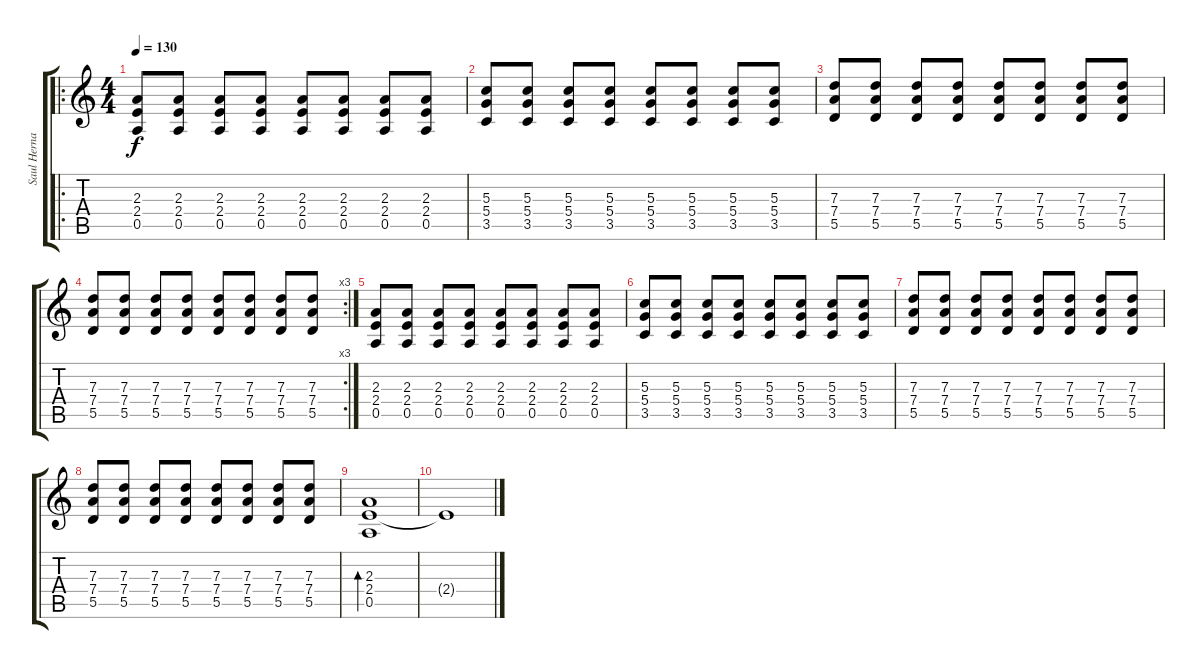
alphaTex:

\track ("Saul Hernandez" "Saul Herna") {instrument electricguitarclean}
\staff {score tabs}
\tuning (E4 B3 G3 D3 A2 E2) {hide}
\ro
\ts (4 4)
\tempo 130
\clef g2
\ks c
(2.3 2.4 0.5).8{dy f} (2.3 2.4 0.5).8 (2.3 2.4 0.5).8 (2.3 2.4 0.5).8 (2.3 2.4 0.5).8 (2.3 2.4 0.5).8 (2.3 2.4 0.5).8 (2.3 2.4 0.5).8 |
(5.3 5.4 3.5).8 (5.3 5.4 3.5).8 (5.3 5.4 3.5).8 (5.3 5.4 3.5).8 (5.3 5.4 3.5).8 (5.3 5.4 3.5).8 (5.3 5.4 3.5).8 (5.3 5.4 3.5).8 |
(7.3 7.4 5.5).8 (7.3 7.4 5.5).8 (7.3 7.4 5.5).8 (7.3 7.4 5.5).8 (7.3 7.4 5.5).8 (7.3 7.4 5.5).8 (7.3 7.4 5.5).8 (7.3 7.4 5.5).8 |
\rc 3
(7.3 7.4 5.5).8 (7.3 7.4 5.5).8 (7.3 7.4 5.5).8 (7.3 7.4 5.5).8 (7.3 7.4 5.5).8 (7.3 7.4 5.5).8 (7.3 7.4 5.5).8 (7.3 7.4 5.5).8 |
(2.3 2.4 0.5).8 (2.3 2.4 0.5).8 (2.3 2.4 0.5).8 (2.3 2.4 0.5).8 (2.3 2.4 0.5).8 (2.3 2.4 0.5).8 (2.3 2.4 0.5).8 (2.3 2.4 0.5).8 |
(5.3 5.4 3.5).8 (5.3 5.4 3.5).8 (5.3 5.4 3.5).8 (5.3 5.4 3.5).8 (5.3 5.4 3.5).8 (5.3 5.4 3.5).8 (5.3 5.4 3.5).8 (5.3 5.4 3.5).8 |
(7.3 7.4 5.5).8 (7.3 7.4 5.5).8 (7.3 7.4 5.5).8 (7.3 7.4 5.5).8 (7.3 7.4 5.5).8 (7.3 7.4 5.5).8 (7.3 7.4 5.5).8 (7.3 7.4 5.5).8 |
(7.3 7.4 5.5).8 (7.3 7.4 5.5).8 (7.3 7.4 5.5).8 (7.3 7.4 5.5).8 (7.3 7.4 5.5).8 (7.3 7.4 5.5).8 (7.3 7.4 5.5).8 (7.3 7.4 5.5).8 |
(2.3 2.4 0.5).1{bd 120} |
2.4{t}.1
